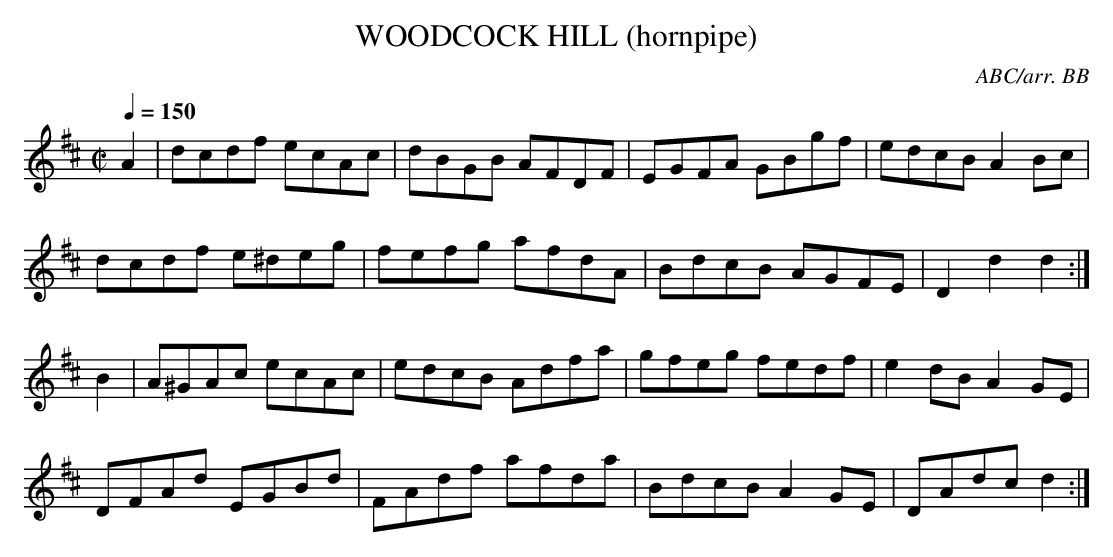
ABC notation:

X:1
T:WOODCOCK HILL (hornpipe)
C:ABC/arr. BB
Q:1/4=150
L:1/8
M:C|
K:D
A2|dcdf ecAc|dBGB AFDF|EGFA GBgf|edcB A2Bc|
dcdf e^deg|fefg afdA|BdcB AGFE|D2 d2 d2:|
B2|A^GAc ecAc|edcB Adfa|gfeg fedf|e2dB A2GE|
DFAd EGBd|FAdf afda|BdcB A2GE|DAdc d2:|
